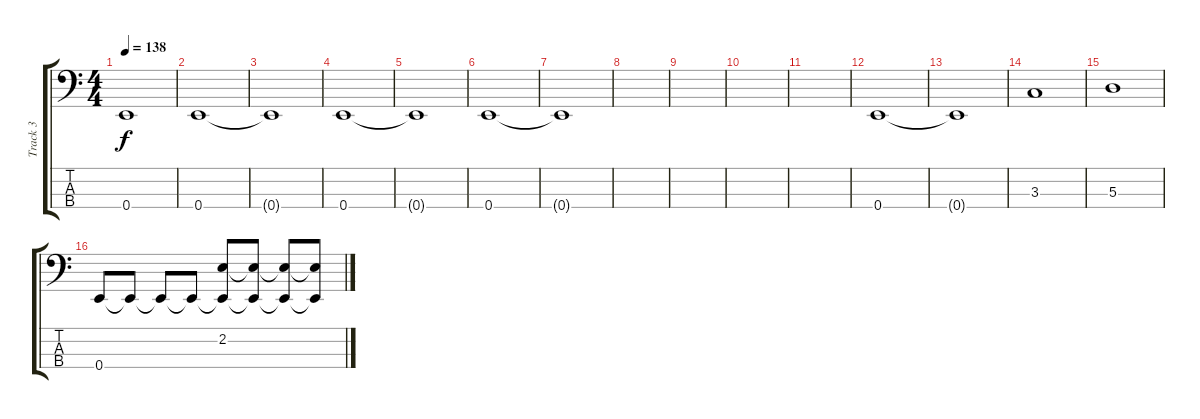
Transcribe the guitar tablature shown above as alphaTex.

\track ("Track 3" "Track 3") {instrument electricbassfinger}
\staff {score tabs}
\tuning (G2 D2 A1 E1) {hide}
\ts (4 4)
\tempo 138
\clef f4
\ks c
0.4{t}.1{dy f} |
0.4.1 |
0.4{t}.1 |
0.4.1 |
0.4{t}.1 |
0.4.1 |
0.4{t}.1 |
|
|
|
|
0.4.1 |
0.4{t}.1 |
3.3.1 |
5.3.1 |
0.4.8 0.4{t}.8 0.4{t}.8 0.4{t}.8 (2.2 0.4{t}).8 (2.2{t} 0.4{t}).8 (2.2{t} 0.4{t}).8 (2.2{t} 0.4{t}).8
